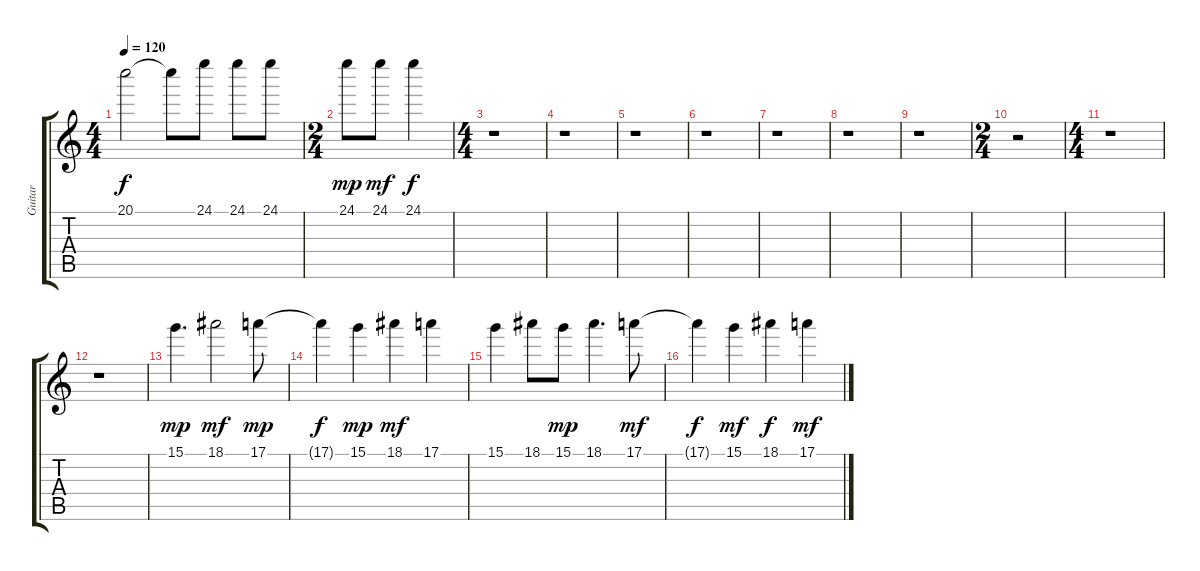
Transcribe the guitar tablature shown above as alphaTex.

\track ("Guitar" "Guitar") {instrument electricguitarjazz}
\staff {score tabs}
\tuning (E4 B3 G3 D3 A2 E2) {hide}
\ts (4 4)
\tempo 120
\clef g2
\ks c
20.1{t}.2{dy f} 20.1{t}.8 24.1.8 24.1.8 24.1.8 |
\ts (2 4)
24.1.8{dy mp} 24.1.8{dy mf} 24.1.4{dy f} |
\ts (4 4)
r.1 |
r.1 |
r.1 |
r.1 |
r.1 |
r.1 |
r.1 |
\ts (2 4)
r.2 |
\ts (4 4)
r.1 |
r.1 |
15.1.4{d dy mp} 18.1.2{dy mf} 17.1.8{dy mp} |
17.1{t}.4{dy f} 15.1.4{dy mp} 18.1.4{dy mf} 17.1.4 |
15.1.4 18.1.8 15.1.8{dy mp} 18.1.4{d} 17.1.8{dy mf} |
17.1{t}.4{dy f} 15.1.4{dy mf} 18.1.4{dy f} 17.1.4{dy mf}
